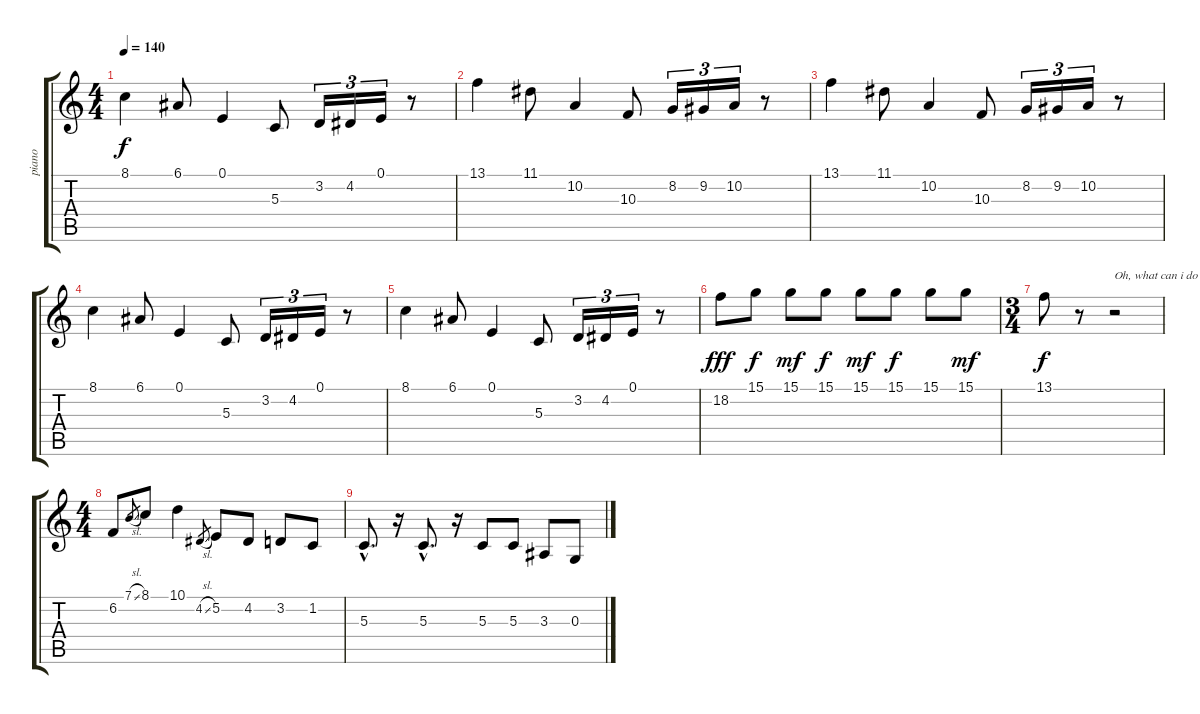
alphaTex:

\track ("piano" "piano") {instrument electricgrandpiano}
\staff {score tabs}
\tuning (E4 B3 G3 D3 A2 E2) {hide}
\ts (4 4)
\tempo 140
\clef g2
\ks c
8.1.4{dy f} 6.1.8 0.1.4 5.3.8 3.2.16{tu (3 2)} 4.2.16{tu (3 2)} 0.1.16{tu (3 2)} r.8 |
13.1.4 11.1.8 10.2.4 10.3.8 8.2.16{tu (3 2)} 9.2.16{tu (3 2)} 10.2.16{tu (3 2)} r.8 |
13.1.4 11.1.8 10.2.4 10.3.8 8.2.16{tu (3 2)} 9.2.16{tu (3 2)} 10.2.16{tu (3 2)} r.8 |
8.1.4 6.1.8 0.1.4 5.3.8 3.2.16{tu (3 2)} 4.2.16{tu (3 2)} 0.1.16{tu (3 2)} r.8 |
8.1.4 6.1.8 0.1.4 5.3.8 3.2.16{tu (3 2)} 4.2.16{tu (3 2)} 0.1.16{tu (3 2)} r.8 |
18.2.8{dy fff} 15.1.8{dy f} 15.1.8{dy mf} 15.1.8{dy f} 15.1.8{dy mf} 15.1.8{dy f} 15.1.8 15.1.8{dy mf} |
\ts (3 4)
13.1.8{dy f} r.8 r.2{txt "Oh, what can i do ?"} |
\ts (4 4)
6.2.8 7.1{sl}.8{gr} 8.1.8 10.1.4 4.2{sl}.8{gr} 5.2.8 4.2.8 3.2.8 1.2.8 |
5.3{hac}.8{d} r.16 5.3{hac}.8{d} r.16 5.3.8 5.3.8 3.3.8 0.3.8
